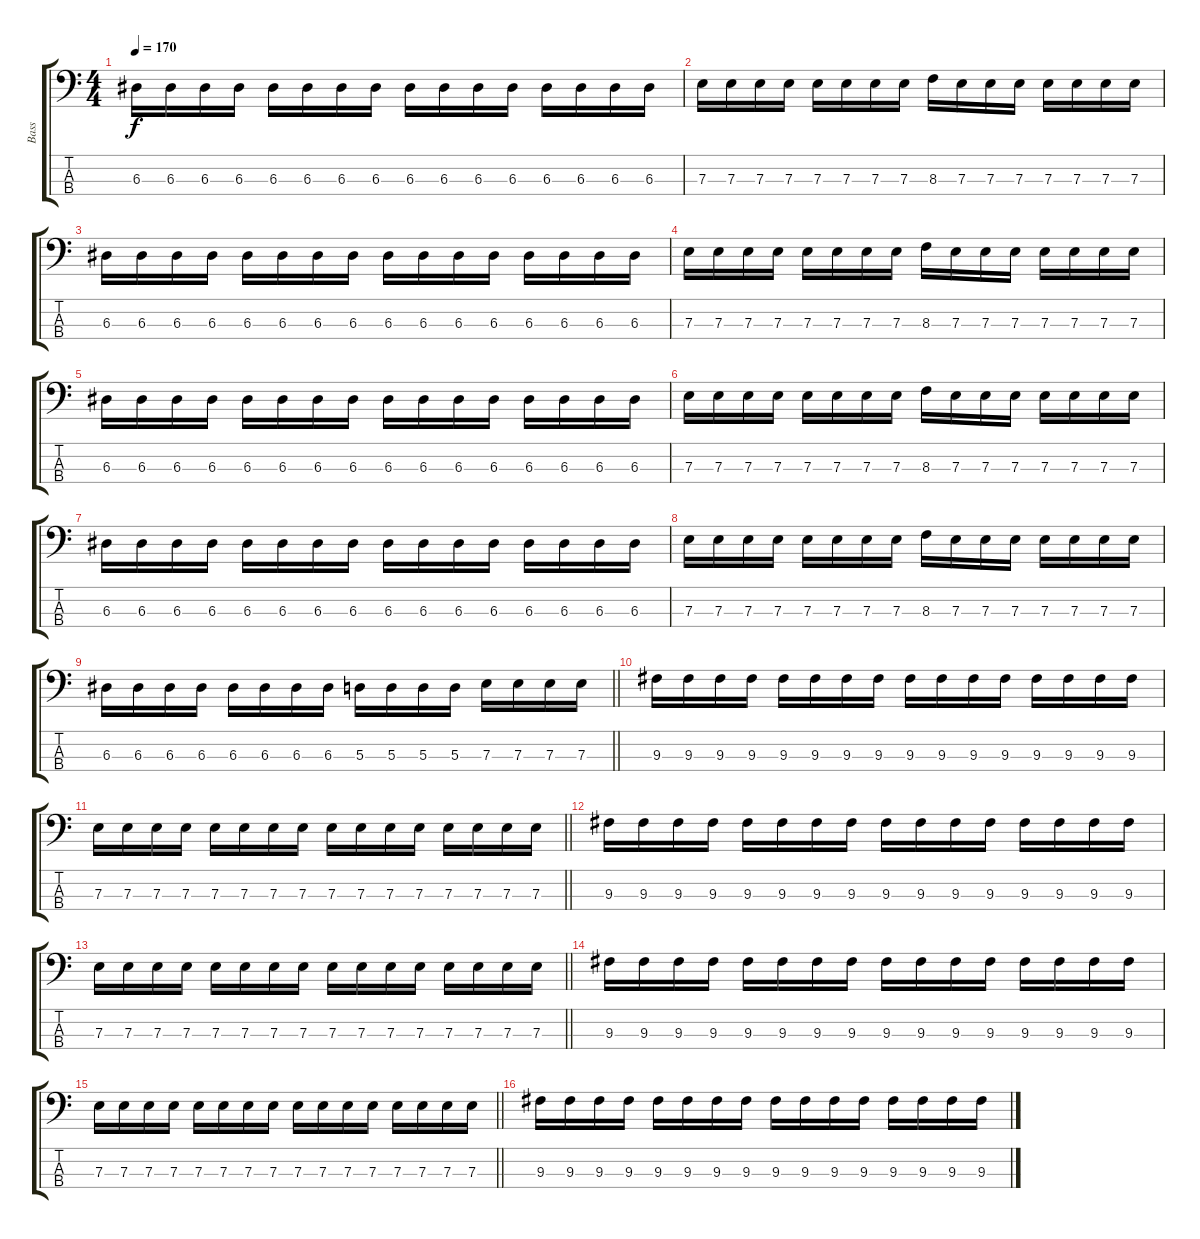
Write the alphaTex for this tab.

\track ("Bass" "Bass") {instrument electricbasspick}
\staff {score tabs}
\tuning (G2 D2 A1 E1) {hide}
\ts (4 4)
\tempo 170
\clef f4
\ks c
6.3.16{dy f} 6.3.16 6.3.16 6.3.16 6.3.16 6.3.16 6.3.16 6.3.16 6.3.16 6.3.16 6.3.16 6.3.16 6.3.16 6.3.16 6.3.16 6.3.16 |
7.3.16 7.3.16 7.3.16 7.3.16 7.3.16 7.3.16 7.3.16 7.3.16 8.3.16 7.3.16 7.3.16 7.3.16 7.3.16 7.3.16 7.3.16 7.3.16 |
6.3.16 6.3.16 6.3.16 6.3.16 6.3.16 6.3.16 6.3.16 6.3.16 6.3.16 6.3.16 6.3.16 6.3.16 6.3.16 6.3.16 6.3.16 6.3.16 |
7.3.16 7.3.16 7.3.16 7.3.16 7.3.16 7.3.16 7.3.16 7.3.16 8.3.16 7.3.16 7.3.16 7.3.16 7.3.16 7.3.16 7.3.16 7.3.16 |
6.3.16 6.3.16 6.3.16 6.3.16 6.3.16 6.3.16 6.3.16 6.3.16 6.3.16 6.3.16 6.3.16 6.3.16 6.3.16 6.3.16 6.3.16 6.3.16 |
7.3.16 7.3.16 7.3.16 7.3.16 7.3.16 7.3.16 7.3.16 7.3.16 8.3.16 7.3.16 7.3.16 7.3.16 7.3.16 7.3.16 7.3.16 7.3.16 |
6.3.16 6.3.16 6.3.16 6.3.16 6.3.16 6.3.16 6.3.16 6.3.16 6.3.16 6.3.16 6.3.16 6.3.16 6.3.16 6.3.16 6.3.16 6.3.16 |
7.3.16 7.3.16 7.3.16 7.3.16 7.3.16 7.3.16 7.3.16 7.3.16 8.3.16 7.3.16 7.3.16 7.3.16 7.3.16 7.3.16 7.3.16 7.3.16 |
\barLineRight lightlight
6.3.16 6.3.16 6.3.16 6.3.16 6.3.16 6.3.16 6.3.16 6.3.16 5.3.16 5.3.16 5.3.16 5.3.16 7.3.16 7.3.16 7.3.16 7.3.16 |
9.3.16 9.3.16 9.3.16 9.3.16 9.3.16 9.3.16 9.3.16 9.3.16 9.3.16 9.3.16 9.3.16 9.3.16 9.3.16 9.3.16 9.3.16 9.3.16 |
\barLineRight lightlight
7.3.16 7.3.16 7.3.16 7.3.16 7.3.16 7.3.16 7.3.16 7.3.16 7.3.16 7.3.16 7.3.16 7.3.16 7.3.16 7.3.16 7.3.16 7.3.16 |
9.3.16 9.3.16 9.3.16 9.3.16 9.3.16 9.3.16 9.3.16 9.3.16 9.3.16 9.3.16 9.3.16 9.3.16 9.3.16 9.3.16 9.3.16 9.3.16 |
\barLineRight lightlight
7.3.16 7.3.16 7.3.16 7.3.16 7.3.16 7.3.16 7.3.16 7.3.16 7.3.16 7.3.16 7.3.16 7.3.16 7.3.16 7.3.16 7.3.16 7.3.16 |
9.3.16 9.3.16 9.3.16 9.3.16 9.3.16 9.3.16 9.3.16 9.3.16 9.3.16 9.3.16 9.3.16 9.3.16 9.3.16 9.3.16 9.3.16 9.3.16 |
\barLineRight lightlight
7.3.16 7.3.16 7.3.16 7.3.16 7.3.16 7.3.16 7.3.16 7.3.16 7.3.16 7.3.16 7.3.16 7.3.16 7.3.16 7.3.16 7.3.16 7.3.16 |
9.3.16 9.3.16 9.3.16 9.3.16 9.3.16 9.3.16 9.3.16 9.3.16 9.3.16 9.3.16 9.3.16 9.3.16 9.3.16 9.3.16 9.3.16 9.3.16
